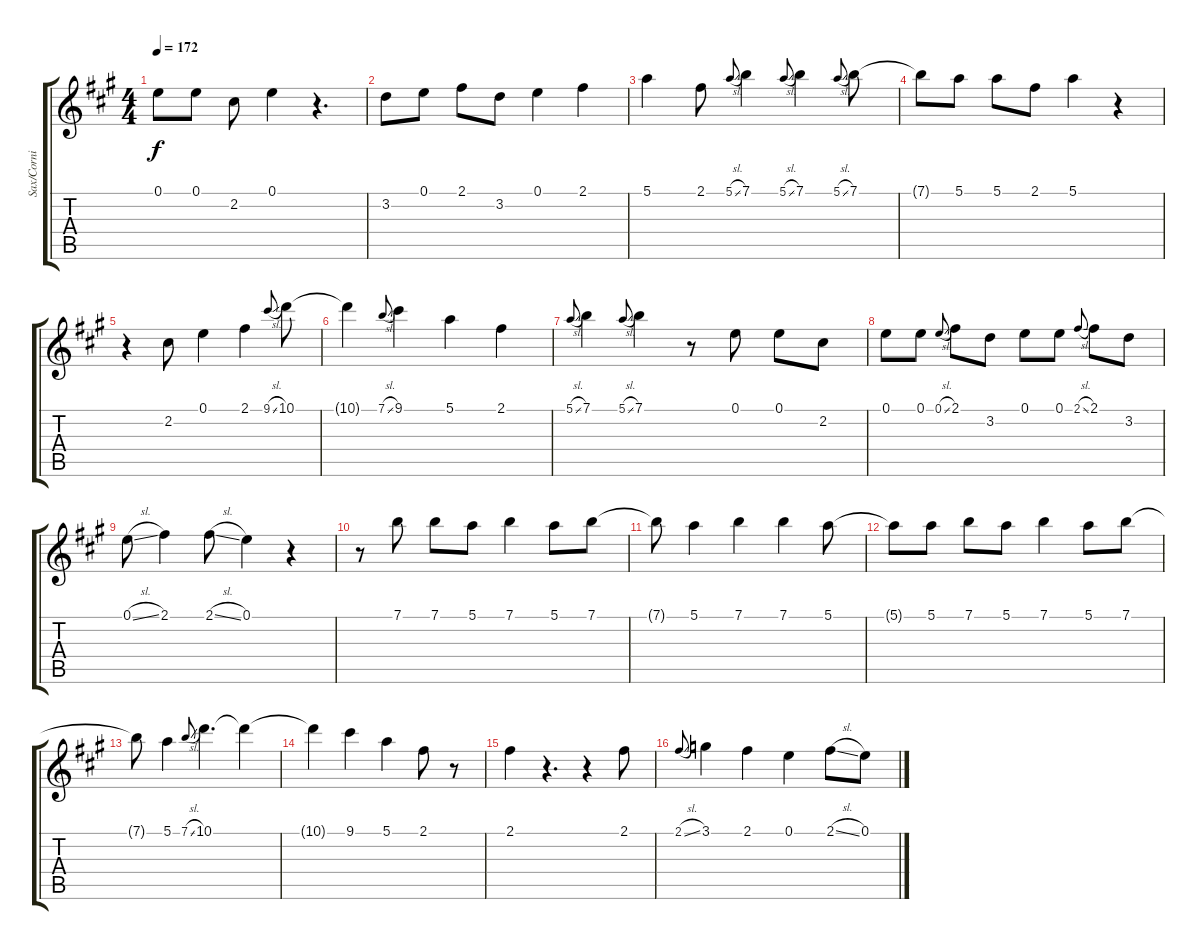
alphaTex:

\track ("Sax/Corni" "Sax/Corni") {instrument acousticguitarsteel}
\staff {score tabs}
\tuning (E4 B3 G3 D3 A2 E2) {hide}
\ts (4 4)
\tempo 172
\clef g2
\ks a
0.1.8{dy f} 0.1.8 2.2.8 0.1.4 r.4{d} |
3.2.8 0.1.8 2.1.8 3.2.8 0.1.4 2.1.4 |
5.1.4 2.1.8 5.1{sl}.8{gr onbeat} 7.1.4 5.1{sl}.8{gr onbeat} 7.1.4 5.1{sl}.8{gr onbeat} 7.1.8 |
7.1{t}.8 5.1.8 5.1.8 2.1.8 5.1.4 r.4 |
r.4 2.2.8 0.1.4 2.1.4 9.1{sl}.8{gr onbeat} 10.1.8 |
10.1{t}.4 7.1{sl}.8{gr onbeat} 9.1.4 5.1.4 2.1.4 |
5.1{sl}.8{gr onbeat} 7.1.4 5.1{sl}.8{gr onbeat} 7.1.4 r.8 0.1.8 0.1.8 2.2.8 |
0.1.8 0.1.8 0.1{sl}.8{gr onbeat} 2.1.8 3.2.8 0.1.8 0.1.8 2.1{sl}.8{gr onbeat} 2.1.8 3.2.8 |
0.1{sl}.8 2.1.4 2.1{sl}.8 0.1.4 r.4 |
r.8 7.1.8 7.1.8 5.1.8 7.1.4 5.1.8 7.1.8 |
7.1{t}.8 5.1.4 7.1.4 7.1.4 5.1.8 |
5.1{t}.8 5.1.8 7.1.8 5.1.8 7.1.4 5.1.8 7.1.8 |
7.1{t}.8 5.1.4 7.1{sl}.8{gr onbeat} 10.1.4{d} 10.1{t}.4 |
10.1{t}.4 9.1.4 5.1.4 2.1.8 r.8 |
2.1.4 r.4{d} r.4 2.1.8 |
2.1{sl}.8{gr onbeat} 3.1.4 2.1.4 0.1.4 2.1{sl}.8 0.1.8
